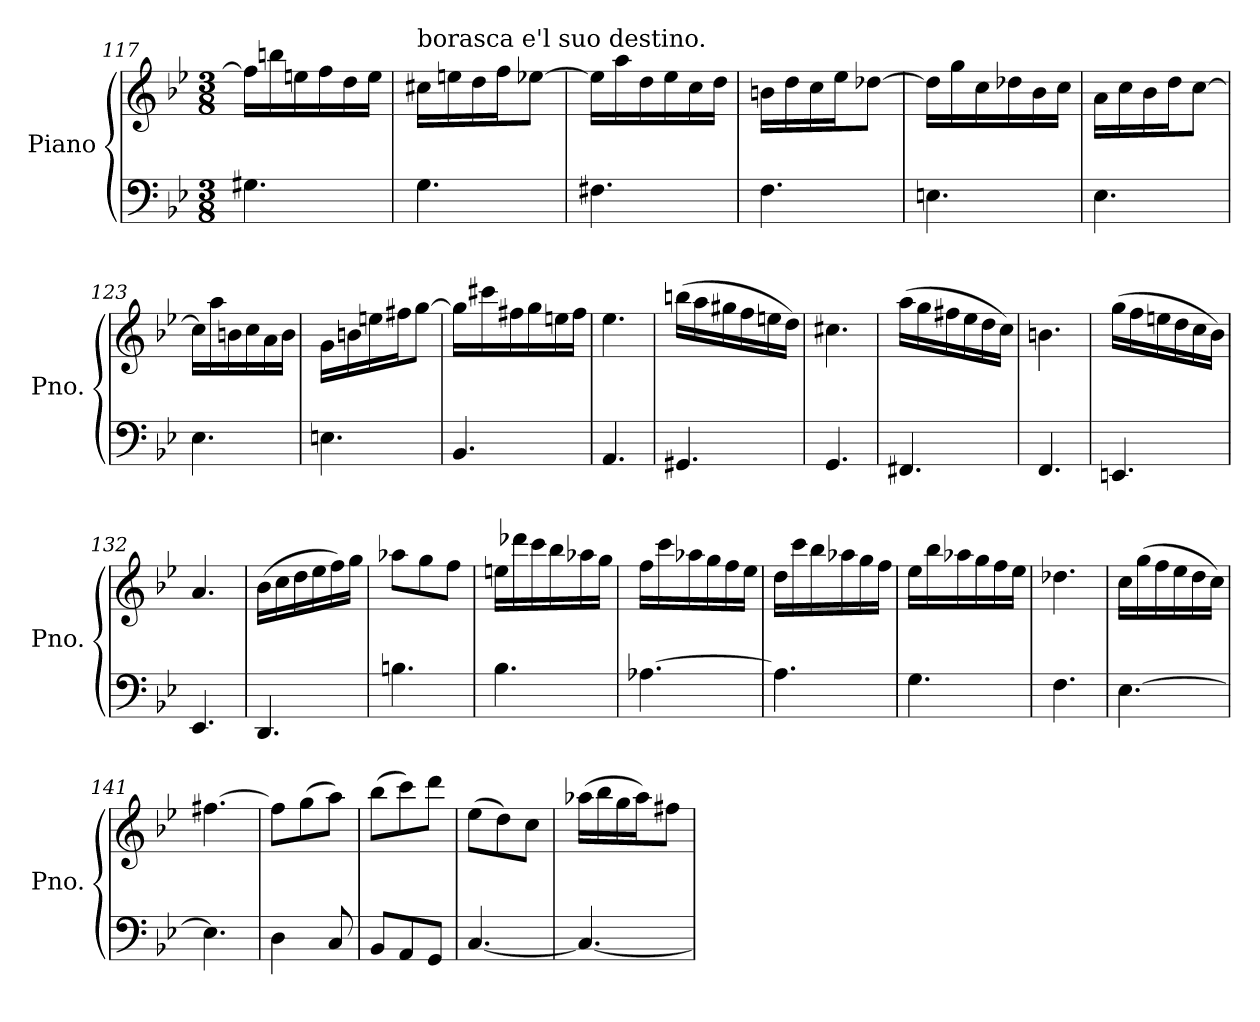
**kern	**kern
*part1	*part1
*staff2	*staff1
*I"Piano	*
*I'Pno.	*
*clefF4	*clefG2
*k[b-e-]	*k[b-e-]
*M3/8	*M3/8
=117	=117
4.G#X\	16ff\LL]
.	16bbn\
.	16een\
.	16ff\
.	16dd\
.	16ee\JJ
!!LO:PB:g=z
=118	=118
!	!LO:TX:t=borasca e'l suo destino.
4.G\	16cc#X\LL
.	16een\
.	16dd\
.	16ff\J
.	[8ee-X\J
=119	=119
4.F#X\	16ee-\LL]
.	16aa\
.	16dd\
.	16ee-\
.	16cc\
.	16dd\JJ
=120	=120
4.F\	16bn\LL
.	16dd\
.	16cc\
.	16ee-\J
.	[8dd-X\J
=121	=121
4.En\	16dd-\LL]
.	16gg\
.	16cc\
.	16dd-X\
.	16b-\
.	16cc\JJ
=122	=122
4.E-\	16a\LL
.	16cc\
.	16b-\
.	16dd\J
.	[8cc\J
!!LO:LB:g=z
=123	=123
4.E-\	16cc\LL]
.	16aa\
.	16bn\
.	16cc\
.	16a\
.	16b\JJ
=124	=124
4.En\	16g\LL
.	16bn\
.	16een\
.	16ff#X\J
.	[8gg\J
=125	=125
4.BB-/	16gg\LL]
.	16ccc#X\
.	16ff#X\
.	16gg\
.	16een\
.	16ff#\JJ
=126	=126
4.AA/	4.ee-\
=127	=127
4.GG#X/	(>16bbn\LL
.	16aa\
.	16gg#X\
.	16ff\
.	16een\
.	16dd\JJ)
!!LO:LB:g=z
=128	=128
4.GG/	4.cc#X\
=129	=129
4.FF#X/	(>16aa\LL
.	16gg\
.	16ff#X\
.	16ee-\
.	16dd\
.	16cc\JJ)
=130	=130
4.FF/	4.bn\
=131	=131
4.EEn/	(>16gg\LL
.	16ff\
.	16een\
.	16dd\
.	16cc\
.	16b-\JJ)
=132	=132
4.EE-/	4.a/
=133	=133
4.DD/	(>16b-\LL
.	16cc\
.	16dd\
.	16ee-\
.	16ff\)
.	16gg\JJ
!!LO:LB:g=z
=134	=134
4.Bn\	8aa-X\L
.	8gg\
.	8ff\J
=135	=135
4.B-\	16een\LL
.	16ddd-X\
.	16ccc\
.	16bb-\
.	16aa-X\
.	16gg\JJ
=136	=136
[4.A-X\	16ff\LL
.	16ccc\
.	16aa-X\
.	16gg\
.	16ff\
.	16ee-\JJ
=137	=137
4.A-\]	16dd\LL
.	16ccc\
.	16bb-\
.	16aa-X\
.	16gg\
.	16ff\JJ
!!LO:LB:g=z
=138	=138
4.G\	16ee-\LL
.	16bb-\
.	16aa-X\
.	16gg\
.	16ff\
.	16ee-\JJ
=139	=139
4.F\	4.dd-X\
=140	=140
[4.E-\	16cc\LL
.	(>16gg\
.	16ff\
.	16ee-\
.	16dd\
.	16cc\JJ)
=141	=141
4.E-\]	[4.ff#X\
=142	=142
4D\	8ff#\L]
.	(>8gg\
8C/	8aa\J)
=143	=143
8BB-/L	(>8bb-\L
8AA/	8ccc\)
8GG/J	8ddd\J
=144	=144
[4.C/	(>8ee-\L
.	8dd\)
.	8cc\J
!!LO:PB:g=z
=145	=145
4.C/_	(>16aa-X\LL
.	16bb-\
.	16gg\
.	16aa-\J)
.	8ff#X\J
=	=
*-	*-
